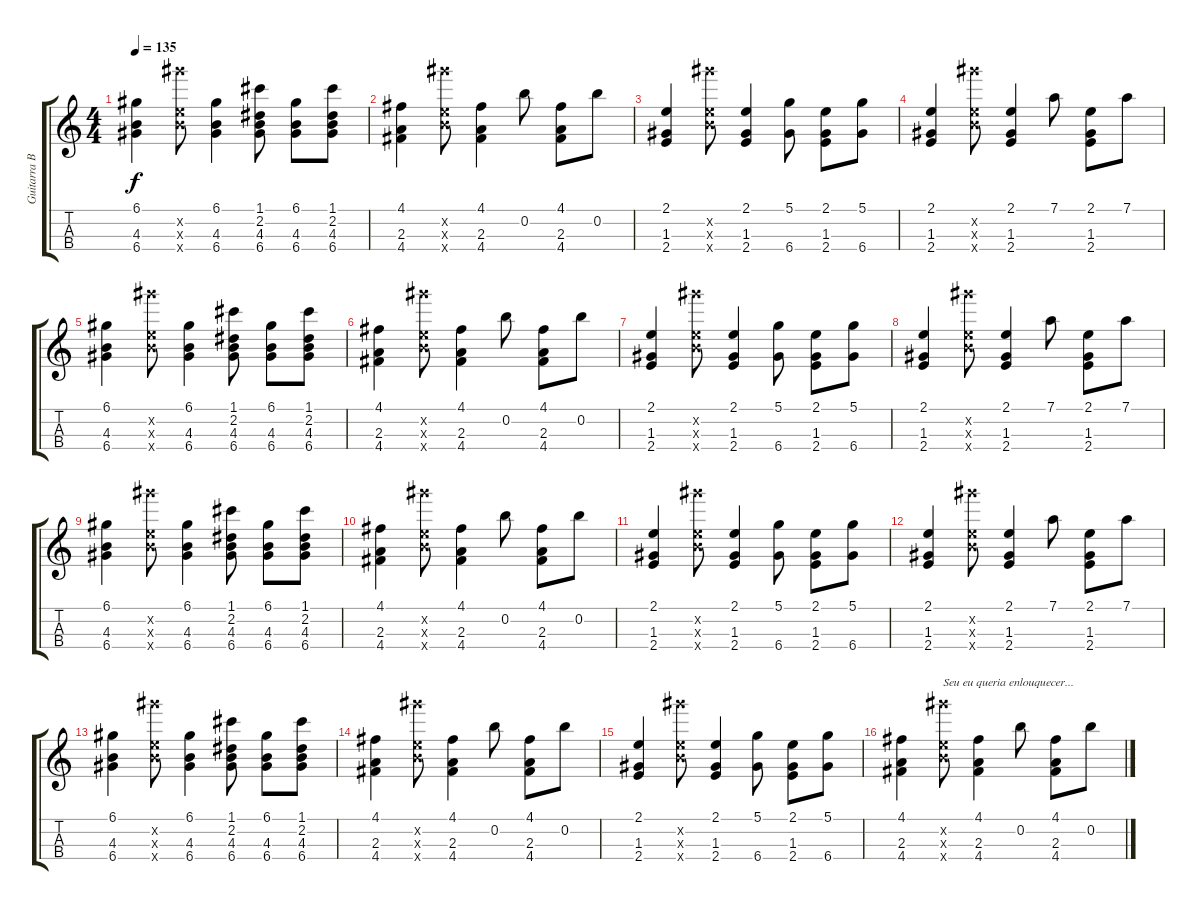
\track ("Guitarra Base" "Guitarra B") {instrument electricguitarclean}
\staff {score tabs}
\tuning (D4 B4 G3 D3) {hide}
\ts (4 4)
\tempo 135
\clef g2
\ks c
(6.1 4.3 6.4).4{dy f} (9.2{x} 9.3{x} 9.4{x}).8 (6.1 4.3 6.4).4 (1.1 2.2 4.3 6.4).8 (6.1 4.3 6.4).8 (1.1 2.2 4.3 6.4).8 |
(4.1 2.3 4.4).4 (9.2{x} 9.3{x} 9.4{x}).8 (4.1 2.3 4.4).4 0.2.8 (4.1 2.3 4.4).8 0.2.8 |
(2.1 1.3 2.4).4 (9.2{x} 9.3{x} 9.4{x}).8 (2.1 1.3 2.4).4 (5.1 6.4).8 (2.1 1.3 2.4).8 (5.1 6.4).8 |
(2.1 1.3 2.4).4 (9.2{x} 9.3{x} 9.4{x}).8 (2.1 1.3 2.4).4 7.1.8 (2.1 1.3 2.4).8 7.1.8 |
(6.1 4.3 6.4).4 (9.2{x} 9.3{x} 9.4{x}).8 (6.1 4.3 6.4).4 (1.1 2.2 4.3 6.4).8 (6.1 4.3 6.4).8 (1.1 2.2 4.3 6.4).8 |
(4.1 2.3 4.4).4 (9.2{x} 9.3{x} 9.4{x}).8 (4.1 2.3 4.4).4 0.2.8 (4.1 2.3 4.4).8 0.2.8 |
(2.1 1.3 2.4).4 (9.2{x} 9.3{x} 9.4{x}).8 (2.1 1.3 2.4).4 (5.1 6.4).8 (2.1 1.3 2.4).8 (5.1 6.4).8 |
(2.1 1.3 2.4).4 (9.2{x} 9.3{x} 9.4{x}).8 (2.1 1.3 2.4).4 7.1.8 (2.1 1.3 2.4).8 7.1.8 |
(6.1 4.3 6.4).4 (9.2{x} 9.3{x} 9.4{x}).8 (6.1 4.3 6.4).4 (1.1 2.2 4.3 6.4).8 (6.1 4.3 6.4).8 (1.1 2.2 4.3 6.4).8 |
(4.1 2.3 4.4).4 (9.2{x} 9.3{x} 9.4{x}).8 (4.1 2.3 4.4).4 0.2.8 (4.1 2.3 4.4).8 0.2.8 |
(2.1 1.3 2.4).4 (9.2{x} 9.3{x} 9.4{x}).8 (2.1 1.3 2.4).4 (5.1 6.4).8 (2.1 1.3 2.4).8 (5.1 6.4).8 |
(2.1 1.3 2.4).4 (9.2{x} 9.3{x} 9.4{x}).8 (2.1 1.3 2.4).4 7.1.8 (2.1 1.3 2.4).8 7.1.8 |
(6.1 4.3 6.4).4 (9.2{x} 9.3{x} 9.4{x}).8 (6.1 4.3 6.4).4 (1.1 2.2 4.3 6.4).8 (6.1 4.3 6.4).8 (1.1 2.2 4.3 6.4).8 |
(4.1 2.3 4.4).4 (9.2{x} 9.3{x} 9.4{x}).8 (4.1 2.3 4.4).4 0.2.8 (4.1 2.3 4.4).8 0.2.8 |
(2.1 1.3 2.4).4 (9.2{x} 9.3{x} 9.4{x}).8 (2.1 1.3 2.4).4 (5.1 6.4).8 (2.1 1.3 2.4).8 (5.1 6.4).8 |
(4.1 2.3 4.4).4 (9.2{x} 9.3{x} 9.4{x}).8{txt "Seu eu queria enlouquecer..."} (4.1 2.3 4.4).4 0.2.8 (4.1 2.3 4.4).8 0.2.8
